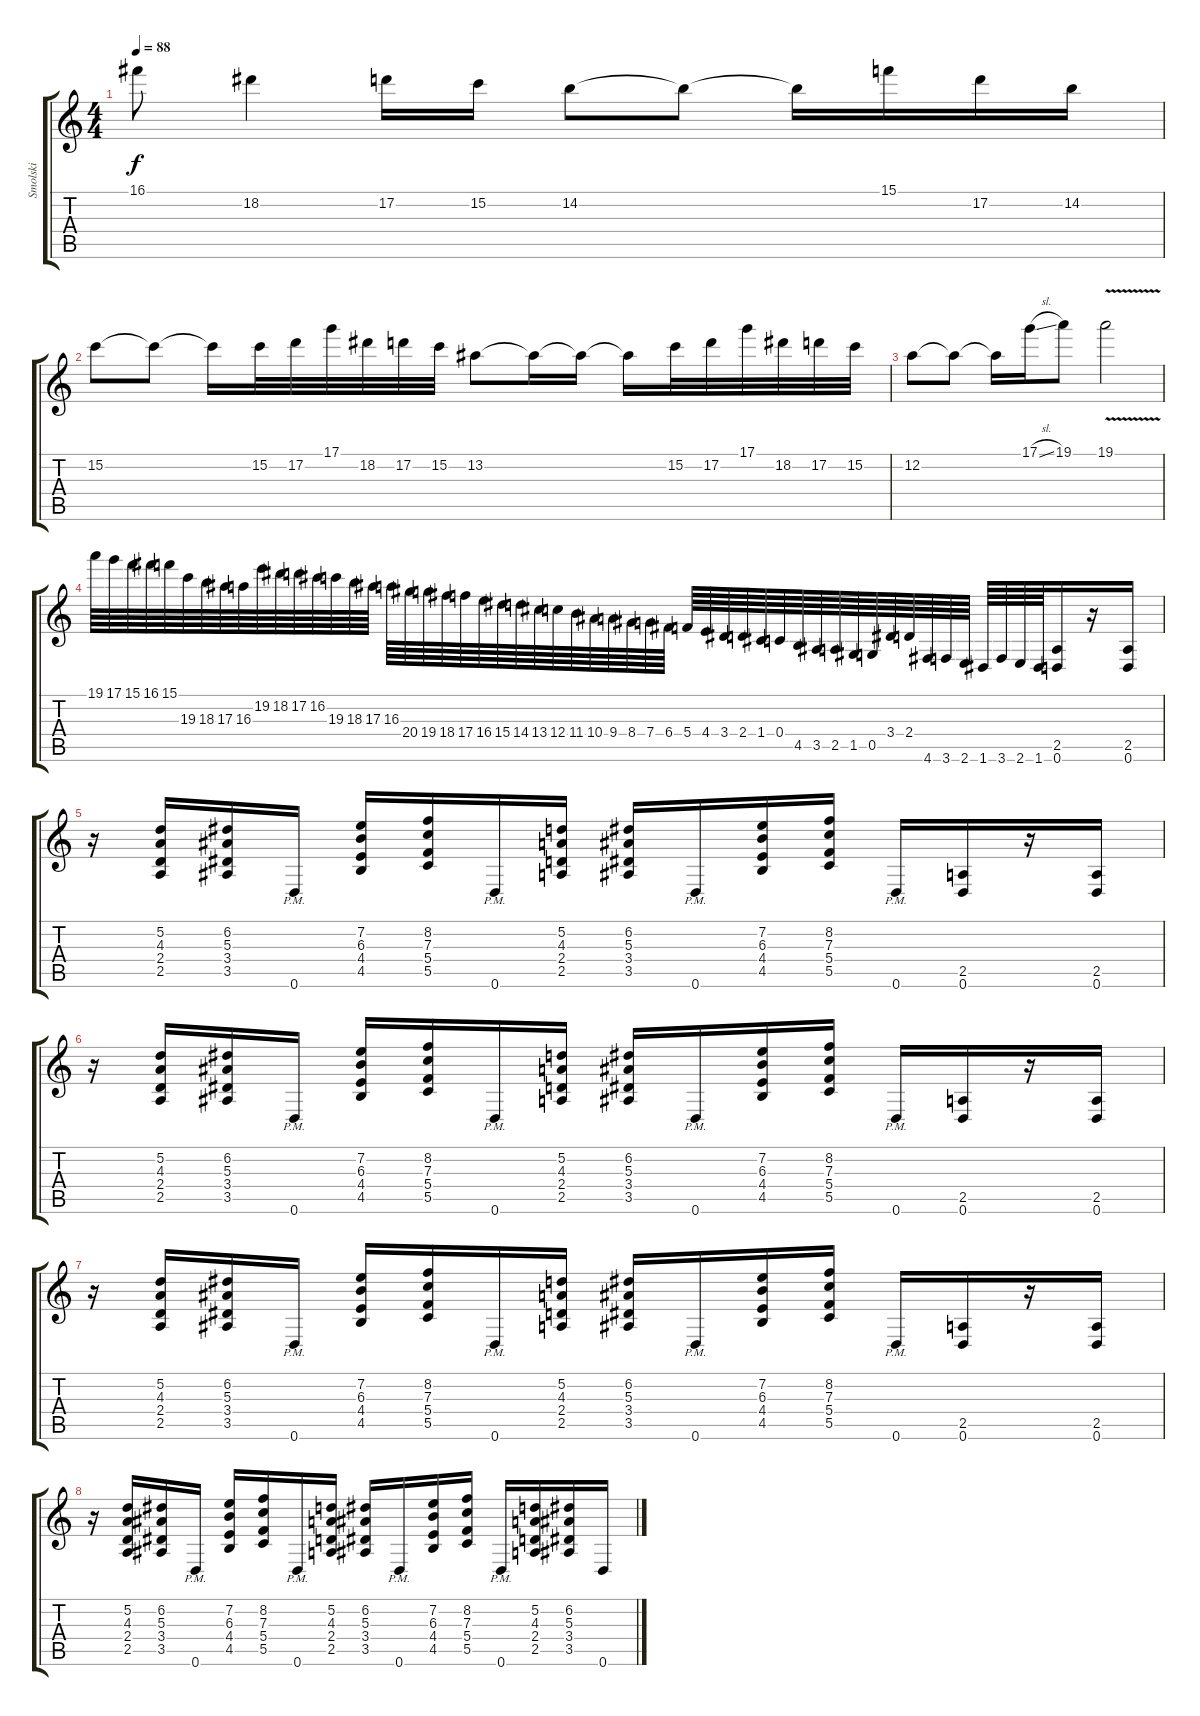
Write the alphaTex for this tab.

\track ("Smolski" "Smolski") {instrument distortionguitar}
\staff {score tabs}
\tuning (D4 A3 F3 C3 G2 D2) {hide}
\ts (4 4)
\tempo 88
\clef g2
\ks c
16.1.8{dy f} 18.2.4 17.2.16 15.2.16 14.2.8 14.2{t}.8 14.2{t}.16 15.1.16 17.2.16 14.2.16 |
15.2.8 15.2{t}.8 15.2{t}.16 15.2.32 17.2.32 17.1.32 18.2.32 17.2.32 15.2.32 13.2.8 13.2{t}.16 13.2{t}.16 13.2{t}.16 15.2.32 17.2.32 17.1.32 18.2.32 17.2.32 15.2.32 |
12.2.8 12.2{t}.8 12.2{t}.16 17.1{sl}.16 19.1.8 19.1{v}.2 |
19.1.64 17.1.64 15.1.64 16.1.64 15.1.64 19.3.64 18.3.64 17.3.64 16.3.64 19.2.64 18.2.64 17.2.64 16.2.64 19.3.64 18.3.64 17.3.64 16.3.64 20.4.64 19.4.64 18.4.64 17.4.64 16.4.64 15.4.64 14.4.64 13.4.64 12.4.64 11.4.64 10.4.64 9.4.64 8.4.64 7.4.64 6.4.64 5.4.64 4.4.64 3.4.64 2.4.64 1.4.64 0.4.64 4.5.64 3.5.64 2.5.64 1.5.64 0.5.64 3.4.64 2.4.64 4.6.64 3.6.64 2.6.64 1.6.64 3.6.64 2.6.64 1.6.64 (2.5 0.6).16{balance 8 instrument distortionguitar} r.16 (2.5 0.6).16 |
r.16 (5.2 4.3 2.4 2.5).16 (6.2 5.3 3.4 3.5).16 0.6{pm}.16 (7.2 6.3 4.4 4.5).16 (8.2 7.3 5.4 5.5).16 0.6{pm}.16 (5.2 4.3 2.4 2.5).16 (6.2 5.3 3.4 3.5).16 0.6{pm}.16 (7.2 6.3 4.4 4.5).16 (8.2 7.3 5.4 5.5).16 0.6{pm}.16 (2.5 0.6).16 r.16 (2.5 0.6).16 |
r.16 (5.2 4.3 2.4 2.5).16 (6.2 5.3 3.4 3.5).16 0.6{pm}.16 (7.2 6.3 4.4 4.5).16 (8.2 7.3 5.4 5.5).16 0.6{pm}.16 (5.2 4.3 2.4 2.5).16 (6.2 5.3 3.4 3.5).16 0.6{pm}.16 (7.2 6.3 4.4 4.5).16 (8.2 7.3 5.4 5.5).16 0.6{pm}.16 (2.5 0.6).16 r.16 (2.5 0.6).16 |
r.16 (5.2 4.3 2.4 2.5).16 (6.2 5.3 3.4 3.5).16 0.6{pm}.16 (7.2 6.3 4.4 4.5).16 (8.2 7.3 5.4 5.5).16 0.6{pm}.16 (5.2 4.3 2.4 2.5).16 (6.2 5.3 3.4 3.5).16 0.6{pm}.16 (7.2 6.3 4.4 4.5).16 (8.2 7.3 5.4 5.5).16 0.6{pm}.16 (2.5 0.6).16 r.16 (2.5 0.6).16 |
r.16 (5.2 4.3 2.4 2.5).16 (6.2 5.3 3.4 3.5).16 0.6{pm}.16 (7.2 6.3 4.4 4.5).16 (8.2 7.3 5.4 5.5).16 0.6{pm}.16 (5.2 4.3 2.4 2.5).16 (6.2 5.3 3.4 3.5).16 0.6{pm}.16 (7.2 6.3 4.4 4.5).16 (8.2 7.3 5.4 5.5).16 0.6{pm}.16 (5.2 4.3 2.4 2.5).16 (6.2 5.3 3.4 3.5).16 0.6.16
